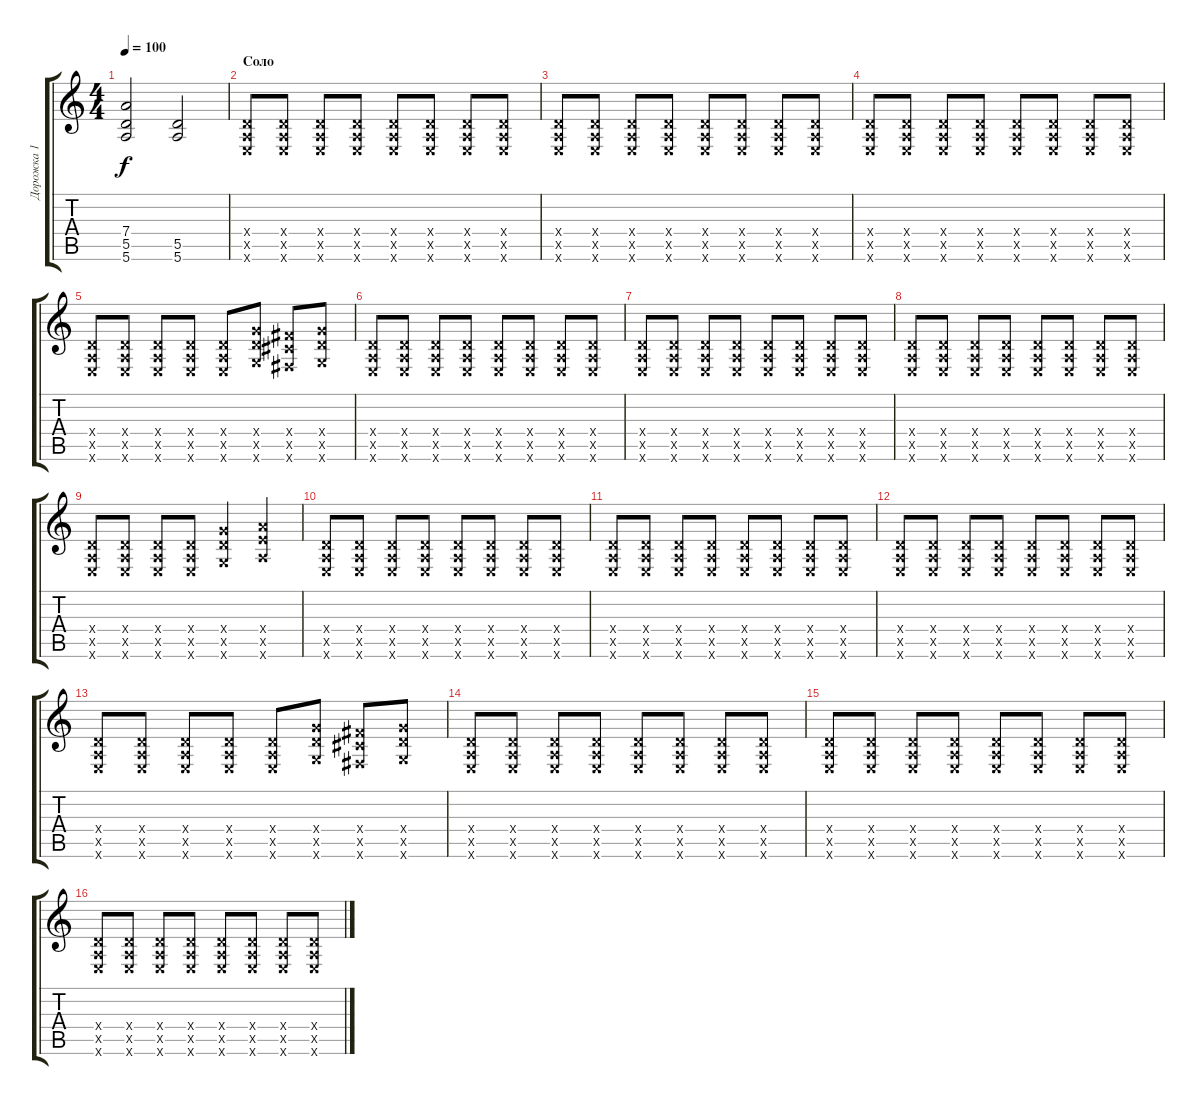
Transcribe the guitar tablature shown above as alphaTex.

\track ("Дорожка 1" "Дорожка 1") {instrument overdrivenguitar}
\staff {score tabs}
\tuning (E4 B3 G3 D3 A2 E2) {hide}
\ts (4 4)
\tempo 100
\clef g2
\ks c
(7.4 5.5 5.6).2{dy f} (5.5 5.6).2 |
\section ("" "Соло")
(0.4{x} 0.5{x} 0.6{x}).8{volume 16} (0.4{x} 0.5{x} 0.6{x}).8 (0.4{x} 0.5{x} 0.6{x}).8 (0.4{x} 0.5{x} 0.6{x}).8 (0.4{x} 0.5{x} 0.6{x}).8 (0.4{x} 0.5{x} 0.6{x}).8 (0.4{x} 0.5{x} 0.6{x}).8 (0.4{x} 0.5{x} 0.6{x}).8 |
(0.4{x} 0.5{x} 0.6{x}).8 (0.4{x} 0.5{x} 0.6{x}).8 (0.4{x} 0.5{x} 0.6{x}).8 (0.4{x} 0.5{x} 0.6{x}).8 (0.4{x} 0.5{x} 0.6{x}).8 (0.4{x} 0.5{x} 0.6{x}).8 (0.4{x} 0.5{x} 0.6{x}).8 (0.4{x} 0.5{x} 0.6{x}).8 |
(0.4{x} 0.5{x} 0.6{x}).8 (0.4{x} 0.5{x} 0.6{x}).8 (0.4{x} 0.5{x} 0.6{x}).8 (0.4{x} 0.5{x} 0.6{x}).8 (0.4{x} 0.5{x} 0.6{x}).8 (0.4{x} 0.5{x} 0.6{x}).8 (0.4{x} 0.5{x} 0.6{x}).8 (0.4{x} 0.5{x} 0.6{x}).8 |
(0.4{x} 0.5{x} 0.6{x}).8 (0.4{x} 0.5{x} 0.6{x}).8 (0.4{x} 0.5{x} 0.6{x}).8 (0.4{x} 0.5{x} 0.6{x}).8 (0.4{x} 0.5{x} 0.6{x}).8 (5.4{x} 5.5{x} 3.6{x}).8 (4.4{x} 4.5{x} 2.6{x}).8 (5.4{x} 5.5{x} 3.6{x}).8 |
(0.4{x} 0.5{x} 0.6{x}).8 (0.4{x} 0.5{x} 0.6{x}).8 (0.4{x} 0.5{x} 0.6{x}).8 (0.4{x} 0.5{x} 0.6{x}).8 (0.4{x} 0.5{x} 0.6{x}).8 (0.4{x} 0.5{x} 0.6{x}).8 (0.4{x} 0.5{x} 0.6{x}).8 (0.4{x} 0.5{x} 0.6{x}).8 |
(0.4{x} 0.5{x} 0.6{x}).8 (0.4{x} 0.5{x} 0.6{x}).8 (0.4{x} 0.5{x} 0.6{x}).8 (0.4{x} 0.5{x} 0.6{x}).8 (0.4{x} 0.5{x} 0.6{x}).8 (0.4{x} 0.5{x} 0.6{x}).8 (0.4{x} 0.5{x} 0.6{x}).8 (0.4{x} 0.5{x} 0.6{x}).8 |
(0.4{x} 0.5{x} 0.6{x}).8 (0.4{x} 0.5{x} 0.6{x}).8 (0.4{x} 0.5{x} 0.6{x}).8 (0.4{x} 0.5{x} 0.6{x}).8 (0.4{x} 0.5{x} 0.6{x}).8 (0.4{x} 0.5{x} 0.6{x}).8 (0.4{x} 0.5{x} 0.6{x}).8 (0.4{x} 0.5{x} 0.6{x}).8 |
(0.4{x} 0.5{x} 0.6{x}).8 (0.4{x} 0.5{x} 0.6{x}).8 (0.4{x} 0.5{x} 0.6{x}).8 (0.4{x} 0.5{x} 0.6{x}).8 (5.4{x} 5.5{x} 3.6{x}).4 (7.4{x} 7.5{x} 5.6{x}).4 |
(0.4{x} 0.5{x} 0.6{x}).8{volume 16} (0.4{x} 0.5{x} 0.6{x}).8 (0.4{x} 0.5{x} 0.6{x}).8 (0.4{x} 0.5{x} 0.6{x}).8 (0.4{x} 0.5{x} 0.6{x}).8 (0.4{x} 0.5{x} 0.6{x}).8 (0.4{x} 0.5{x} 0.6{x}).8 (0.4{x} 0.5{x} 0.6{x}).8 |
(0.4{x} 0.5{x} 0.6{x}).8 (0.4{x} 0.5{x} 0.6{x}).8 (0.4{x} 0.5{x} 0.6{x}).8 (0.4{x} 0.5{x} 0.6{x}).8 (0.4{x} 0.5{x} 0.6{x}).8 (0.4{x} 0.5{x} 0.6{x}).8 (0.4{x} 0.5{x} 0.6{x}).8 (0.4{x} 0.5{x} 0.6{x}).8 |
(0.4{x} 0.5{x} 0.6{x}).8 (0.4{x} 0.5{x} 0.6{x}).8 (0.4{x} 0.5{x} 0.6{x}).8 (0.4{x} 0.5{x} 0.6{x}).8 (0.4{x} 0.5{x} 0.6{x}).8 (0.4{x} 0.5{x} 0.6{x}).8 (0.4{x} 0.5{x} 0.6{x}).8 (0.4{x} 0.5{x} 0.6{x}).8 |
(0.4{x} 0.5{x} 0.6{x}).8 (0.4{x} 0.5{x} 0.6{x}).8 (0.4{x} 0.5{x} 0.6{x}).8 (0.4{x} 0.5{x} 0.6{x}).8 (0.4{x} 0.5{x} 0.6{x}).8 (5.4{x} 5.5{x} 3.6{x}).8 (4.4{x} 4.5{x} 2.6{x}).8 (5.4{x} 5.5{x} 3.6{x}).8 |
(0.4{x} 0.5{x} 0.6{x}).8 (0.4{x} 0.5{x} 0.6{x}).8 (0.4{x} 0.5{x} 0.6{x}).8 (0.4{x} 0.5{x} 0.6{x}).8 (0.4{x} 0.5{x} 0.6{x}).8 (0.4{x} 0.5{x} 0.6{x}).8 (0.4{x} 0.5{x} 0.6{x}).8 (0.4{x} 0.5{x} 0.6{x}).8 |
(0.4{x} 0.5{x} 0.6{x}).8 (0.4{x} 0.5{x} 0.6{x}).8 (0.4{x} 0.5{x} 0.6{x}).8 (0.4{x} 0.5{x} 0.6{x}).8 (0.4{x} 0.5{x} 0.6{x}).8 (0.4{x} 0.5{x} 0.6{x}).8 (0.4{x} 0.5{x} 0.6{x}).8 (0.4{x} 0.5{x} 0.6{x}).8 |
(0.4{x} 0.5{x} 0.6{x}).8 (0.4{x} 0.5{x} 0.6{x}).8 (0.4{x} 0.5{x} 0.6{x}).8 (0.4{x} 0.5{x} 0.6{x}).8 (0.4{x} 0.5{x} 0.6{x}).8 (0.4{x} 0.5{x} 0.6{x}).8 (0.4{x} 0.5{x} 0.6{x}).8 (0.4{x} 0.5{x} 0.6{x}).8
